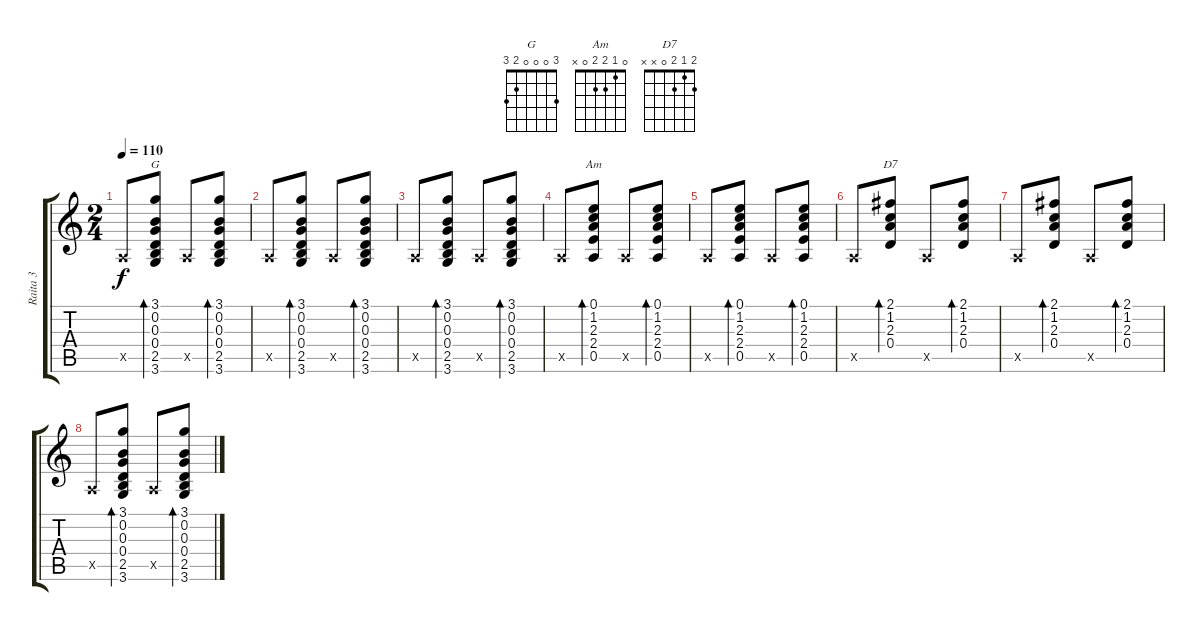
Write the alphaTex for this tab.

\track ("Raita 3" "Raita 3") {instrument acousticguitarnylon}
\staff {score tabs}
\tuning (E4 B3 G3 D3 A2 E2) {hide}
\chord ("G" 3 0 0 0 2 3)
\chord ("Am" 0 1 2 2 0 x)
\chord ("D7" 2 1 2 0 x x)
\ts (2 4)
\tempo 110
\clef g2
\ks c
0.5{x}.8{dy f instrument acousticguitarnylon} (3.1 0.2 0.3 0.4 2.5 3.6).8{bd 30 ch "G"} 0.5{x}.8 (3.1 0.2 0.3 0.4 2.5 3.6).8{bd 30} |
0.5{x}.8 (3.1 0.2 0.3 0.4 2.5 3.6).8{bd 30} 0.5{x}.8 (3.1 0.2 0.3 0.4 2.5 3.6).8{bd 30} |
0.5{x}.8 (3.1 0.2 0.3 0.4 2.5 3.6).8{bd 30} 0.5{x}.8 (3.1 0.2 0.3 0.4 2.5 3.6).8{bd 30} |
0.5{x}.8 (0.1 1.2 2.3 2.4 0.5).8{bd 30 ch "Am"} 0.5{x}.8 (0.1 1.2 2.3 2.4 0.5).8{bd 30} |
0.5{x}.8 (0.1 1.2 2.3 2.4 0.5).8{bd 30} 0.5{x}.8 (0.1 1.2 2.3 2.4 0.5).8{bd 30} |
0.5{x}.8 (2.1 1.2 2.3 0.4).8{bd 30 ch "D7"} 0.5{x}.8 (2.1 1.2 2.3 0.4).8{bd 30} |
0.5{x}.8 (2.1 1.2 2.3 0.4).8{bd 30} 0.5{x}.8 (2.1 1.2 2.3 0.4).8{bd 30} |
0.5{x}.8 (3.1 0.2 0.3 0.4 2.5 3.6).8{bd 30} 0.5{x}.8 (3.1 0.2 0.3 0.4 2.5 3.6).8{bd 30}
